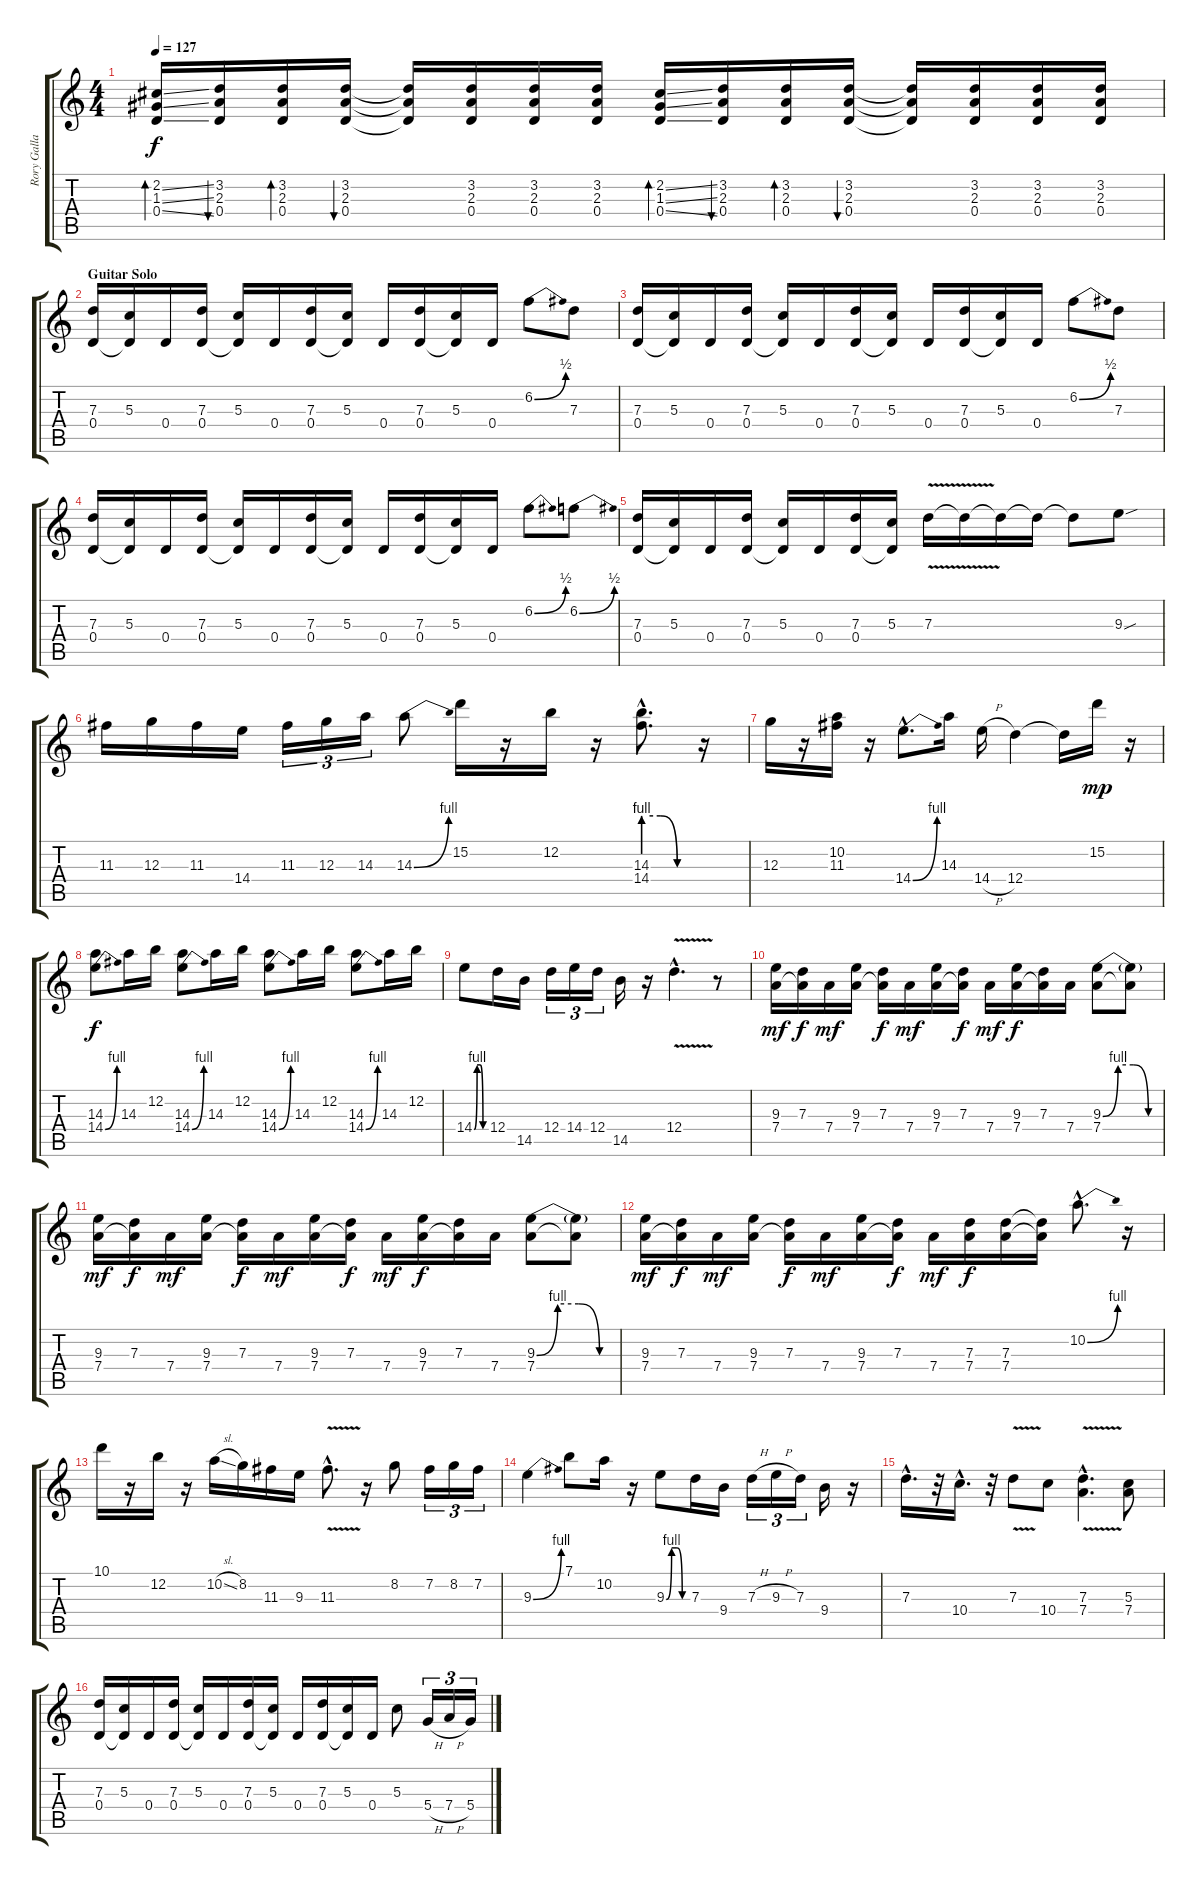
\track ("Rory Gallagher" "Rory Galla") {instrument distortionguitar}
\staff {score tabs}
\tuning (E4 B3 G3 D3 A2 E2) {hide}
\ts (4 4)
\tempo 127
\clef g2
\ks c
(2.2{ss} 1.3{ss} 0.4{ss}).16{bd 60 dy f} (3.2 2.3 0.4).16{bu 60} (3.2 2.3 0.4).16{bd 60} (3.2 2.3 0.4).16{bu 60} (3.2{t} 2.3{t} 0.4{t}).16 (3.2 2.3 0.4).16 (3.2 2.3 0.4).16 (3.2 2.3 0.4).16 (2.2{ss} 1.3{ss} 0.4{ss}).16{bd 60} (3.2 2.3 0.4).16{bu 60} (3.2 2.3 0.4).16{bd 60} (3.2 2.3 0.4).16{bu 60} (3.2{t} 2.3{t} 0.4{t}).16 (3.2 2.3 0.4).16 (3.2 2.3 0.4).16 (3.2 2.3 0.4).16 |
\section ("" "Guitar Solo")
(7.3 0.4).16 (5.3 0.4{t}).16 0.4.16 (7.3 0.4).16 (5.3 0.4{t}).16 0.4.16 (7.3 0.4).16 (5.3 0.4{t}).16 0.4.16 (7.3 0.4).16 (5.3 0.4{t}).16 0.4.16 6.2{be (bend 0 0 60 2)}.8 7.3.8 |
(7.3 0.4).16 (5.3 0.4{t}).16 0.4.16 (7.3 0.4).16 (5.3 0.4{t}).16 0.4.16 (7.3 0.4).16 (5.3 0.4{t}).16 0.4.16 (7.3 0.4).16 (5.3 0.4{t}).16 0.4.16 6.2{be (bend 0 0 60 2)}.8 7.3.8 |
(7.3 0.4).16 (5.3 0.4{t}).16 0.4.16 (7.3 0.4).16 (5.3 0.4{t}).16 0.4.16 (7.3 0.4).16 (5.3 0.4{t}).16 0.4.16 (7.3 0.4).16 (5.3 0.4{t}).16 0.4.16 6.2{be (bend 0 0 60 2)}.8 6.2{be (bend 0 0 60 2)}.8 |
(7.3 0.4).16 (5.3 0.4{t}).16 0.4.16 (7.3 0.4).16 (5.3 0.4{t}).16 0.4.16 (7.3 0.4).16 (5.3 0.4{t}).16 7.3{v}.16 7.3{t}.16 7.3{t}.16 7.3{t}.16 7.3{t}.8 9.3{sou}.8 |
11.3.16 12.3.16 11.3.16 14.4.16 11.3.16{tu (3 2)} 12.3.16{tu (3 2)} 14.3.16{tu (3 2)} 14.3{be (bend 0 0 60 4)}.8 15.2.16 r.16 12.2.16 r.16 (14.3{be (custom 0 4 20 4 40 0 60 0) hac} 14.4{be (custom 0 4 20 4 40 0 60 0) hac}).8{d} r.16 |
12.3.16 r.16 (10.2 11.3).16 r.16 14.4{be (bend 0 0 60 4) hac}.8{d} 14.3.16 14.4{h}.16 12.4.4 12.4{t}.16 15.2.16{dy mp} r.16 |
(14.3 14.4{be (bend 0 0 60 4)}).8{dy f} 14.3.16 12.2.16 (14.3 14.4{be (bend 0 0 60 4)}).8 14.3.16 12.2.16 (14.3 14.4{be (bend 0 0 60 4)}).8 14.3.16 12.2.16 (14.3 14.4{be (bend 0 0 60 4)}).8 14.3.16 12.2.16 |
14.4{be (custom 0 0 15 4 30 4 45 0 60 0)}.8 12.4.16 14.5.16 12.4.16{tu (3 2)} 14.4.16{tu (3 2)} 12.4.16{tu (3 2)} 14.5.16 r.16 12.4{v hac}.4{d} r.8 |
(9.3 7.4).16{dy mf} (7.3 7.4{t}).16{dy f} 7.4.16{dy mf} (9.3 7.4).16 (7.3 7.4{t}).16{dy f} 7.4.16{dy mf} (9.3 7.4).16 (7.3 7.4{t}).16{dy f} 7.4.16{dy mf} (9.3 7.4).16{dy f} (7.3 7.4{t}).16 7.4.16 (9.3{be (custom 0 0 15 4 30 4 45 0 60 0)} 7.4).8 (9.3{t} 7.4{t}).8 |
(9.3 7.4).16{dy mf} (7.3 7.4{t}).16{dy f} 7.4.16{dy mf} (9.3 7.4).16 (7.3 7.4{t}).16{dy f} 7.4.16{dy mf} (9.3 7.4).16 (7.3 7.4{t}).16{dy f} 7.4.16{dy mf} (9.3 7.4).16{dy f} (7.3 7.4{t}).16 7.4.16 (9.3{be (custom 0 0 15 4 30 4 45 0 60 0)} 7.4).8 (9.3{t} 7.4{t}).8 |
(9.3 7.4).16{dy mf} (7.3 7.4{t}).16{dy f} 7.4.16{dy mf} (9.3 7.4).16 (7.3 7.4{t}).16{dy f} 7.4.16{dy mf} (9.3 7.4).16 (7.3 7.4{t}).16{dy f} 7.4.16{dy mf} (7.3 7.4).16{dy f} (7.3 7.4).16 (7.3{t} 7.4{t}).16 10.2{be (bend 0 0 60 4) hac}.8{d} r.16 |
10.1.16 r.16 12.2.16 r.16 10.2{sl}.16 8.2.16 11.3.16 9.3.16 11.3{v hac}.8{d} r.16 8.2.8 7.2.16{tu (3 2)} 8.2.16{tu (3 2)} 7.2.16{tu (3 2)} |
9.3{be (bend 0 0 60 4)}.4 7.1.8 10.2.16 r.16 9.3{be (custom 0 0 15 4 30 4 45 0 60 0)}.8 7.3.16 9.4.16 7.3{h}.16{tu (3 2)} 9.3{h}.16{tu (3 2)} 7.3.16{tu (3 2)} 9.4.16 r.16 |
7.3{hac}.16{d} r.32 10.4{hac}.16{d} r.32 7.3{v}.8 10.4.8 (7.3{v hac} 7.4{hac}).4{d} (5.3 7.4).8 |
(7.3 0.4).16 (5.3 0.4{t}).16 0.4.16 (7.3 0.4).16 (5.3 0.4{t}).16 0.4.16 (7.3 0.4).16 (5.3 0.4{t}).16 0.4.16 (7.3 0.4).16 (5.3 0.4{t}).16 0.4.16 5.3.8 5.4{h}.16{tu (3 2)} 7.4{h}.16{tu (3 2)} 5.4.16{tu (3 2)}
